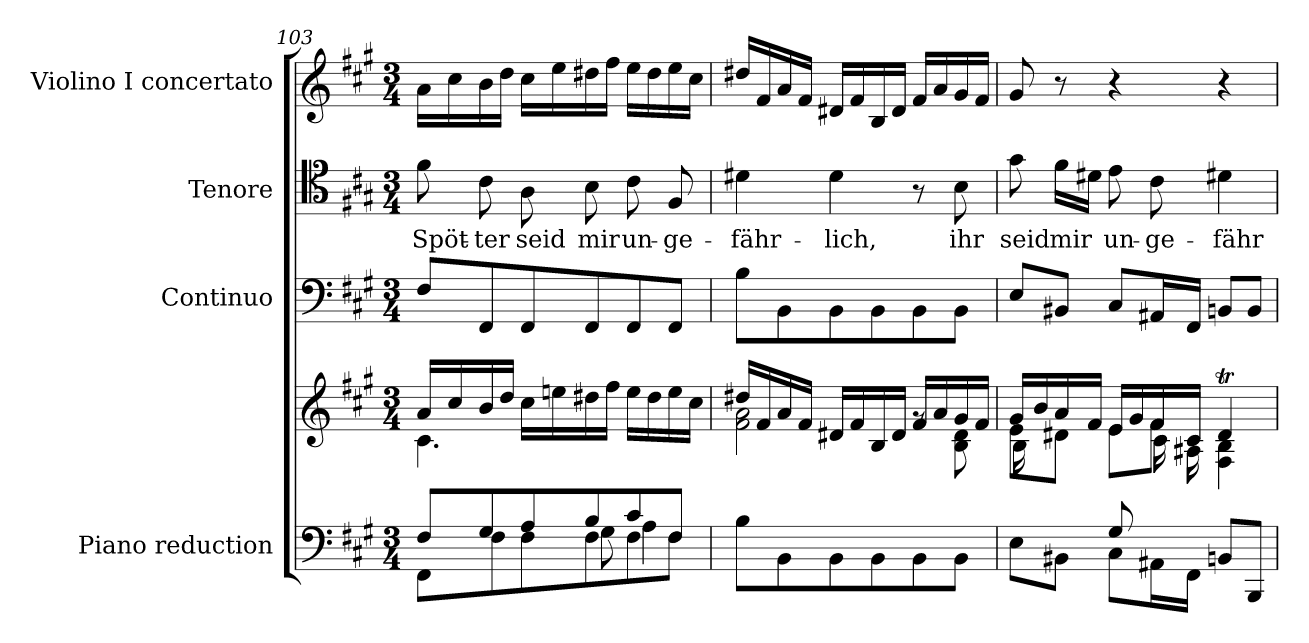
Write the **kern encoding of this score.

**kern	**kern	**kern	**kern	**text	**kern
*part4	*part4	*part3	*part2	*part2	*part1
*staff5	*staff4	*staff3	*staff2	*staff2	*staff1
*I"Piano reduction	*	*I"Continuo	*I"Tenore	*	*I"Violino I concertato
*I'Pno	*	*	*	*	*I'Vln
*clefF4	*clefG2	*clefF4	*clefC4	*	*clefG2
*k[f#c#g#]	*k[f#c#g#]	*k[f#c#g#]	*k[f#c#g#]	*	*k[f#c#g#]
*M3/4	*M3/4	*M3/4	*M3/4	*	*M3/4
=103	=103	=103	=103	=103	=103
*^	*^	*	*	*	*
*	*^	*	*	*	*	*	*
!	!	!	!	!	!	!	!LO:LY:b	!
8F#/L	8FF#\L	4.ryy	16a/LL	4.c#\	8F#/L	8f#\	Spöt-	16a\LL
.	.	.	16cc#/	.	.	.	.	16cc#\
!	!	!	!	!	!	!	!LO:LY:b	!
8G#/	8F#\	.	16b/	.	8FF#/	8c#\	-ter	16b\
.	.	.	16dd/JJ	.	.	.	.	16dd\JJ
!	!	!	!	!	!	!	!LO:LY:b	!
8A/	8F#\	.	16cc#\LL	.	8FF#/	8A\	seid	16cc#\LL
.	.	.	16een\	.	.	.	.	16ee\
!	!	!	!	!	!	!	!LO:LY:b	!
8B/	8F#\	8G#\	16dd#X\	8ryy	8FF#/	8B\	mir	16dd#X\
.	.	.	16ff#\JJ	.	.	.	.	16ff#\JJ
!	!	!	!	!	!	!	!LO:LY:b	!
8c#/	8F#\	4A\	16ee\LL	4ryy	8FF#/	8c#\	un-	16ee\LL
.	.	.	16dd#\	.	.	.	.	16dd#\
!	!	!	!	!	!	!	!LO:LY:b	!
8F#/J	8F#\J	.	16ee\	.	8FF#/J	8F#/	-ge-	16ee\
.	.	.	16cc#\JJ	.	.	.	.	16cc#\JJ
*v	*v	*v	*	*	*	*	*	*
=104	=104	=104	=104	=104	=104	=104
!	!	!	!	!	!LO:LY:b	!
8B\L	16dd#X/LL	2f#\ 2a\	8B\L	4d#X\	-fähr-	16dd#X/LL
.	16f#/	.	.	.	.	16f#/
8BB\	16a/	.	8BB\	.	.	16a/
.	16f#/JJ	.	.	.	.	16f#/JJ
!	!	!	!	!	!LO:LY:b	!
8BB\	16d#X/LL	.	8BB\	4d#\	-lich,	16d#X/LL
.	16f#/	.	.	.	.	16f#/
8BB\	16B/	.	8BB\	.	.	16B/
.	16d#/JJ	.	.	.	.	16d#/JJ
8BB\	16f#/LL	8rg	8BB\	8r	.	16f#/LL
.	16a/	.	.	.	.	16a/
!	!	!	!	!	!LO:LY:b	!
8BB\J	16g#/	8B\ 8d#\	8BB\J	8B\	ihr	16g#/
.	16f#/JJ	.	.	.	.	16f#/JJ
!!LO:PB:g=z
=105	=105	=105	=105	=105	=105	=105
*^	*	*^	*	*	*	*
!	!	!	!	!	!	!	!LO:LY:b	!
16ryy	8E\L	16g#/LL	8e\L	16B\LL	8E/L	8g#\	seid	8g#/
16G#/	.	16b/	.	16ryy	.	.	.	.
!	!	!	!	!	!	!	!LO:LY:b	!
*	*	*	*v	*v	*	*	*	*
16F#/	8BB#X\J	16a/	8d#X\J	8BB#X/J	16f#\LL	mir	8r
16D#X/JJ	.	16f#/JJ	.	.	16d#X\JJ	.	.
!	!	!	!	!	!	!LO:LY:b	!
8G#/L	8C#\L	16e/LL	8e\L	8C#/L	8e\	un-	4r
.	.	16g#/	.	.	.	.	.
*	*	*	*^	*	*	*	*
!	!	!	!	!	!	!	!LO:LY:b	!
8ryy	16AA#X\L	16f#/	8f#\J	16c#\L	16AA#X/L	8c#\	-ge-	.
.	16FF#\JJ	16c#/JJ	.	16A#X\JJ	16FF#/JJ	.	.	.
!	!	!	!	!	!	!	!LO:LY:b	!
4ryy	8BBn/L	4d#t/	4F#\ 4B\	4ryy	8BBn/L	4d#X\	-fähr-	4r
.	8BBB/J	.	.	.	8BB/J	.	.	.
*v	*v	*	*	*	*	*	*	*
*	*v	*v	*v	*	*	*	*
=	=	=	=	=	=
*-	*-	*-	*-	*-	*-
